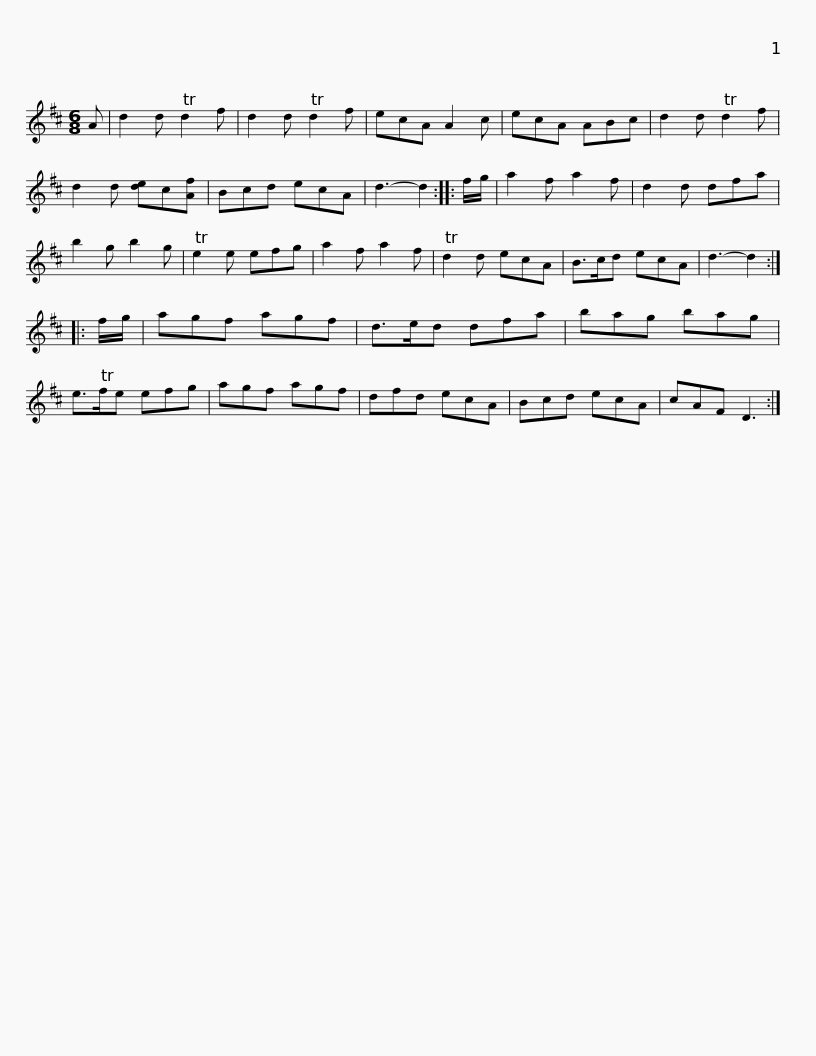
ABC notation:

X:1
L:1/8
M:6/8
I:linebreak $
K:D
V:1 treble
V:1
 A | d2 d Td2 f | d2 d Td2 f | ecA A2 c | ecA ABc | %5
 d2 d Td2 f | d2 d [de]c[Af] | Bcd ecA | d3- d2 :: f/g/ |$ %10
 a2 f a2 f | d2 d dfa | b2 g b2 g | Te2 e efg | a2 f a2 f | %15
 Td2 d ecA | B>cd ecA | d3- d2 :: f/g/ |$ agf agf | %20
 d>ed dfa | bag bag | e>Tfe efg | agf agf | dfd ecA | %25
 Bcd ecA |$ cAF D3 :| %27
